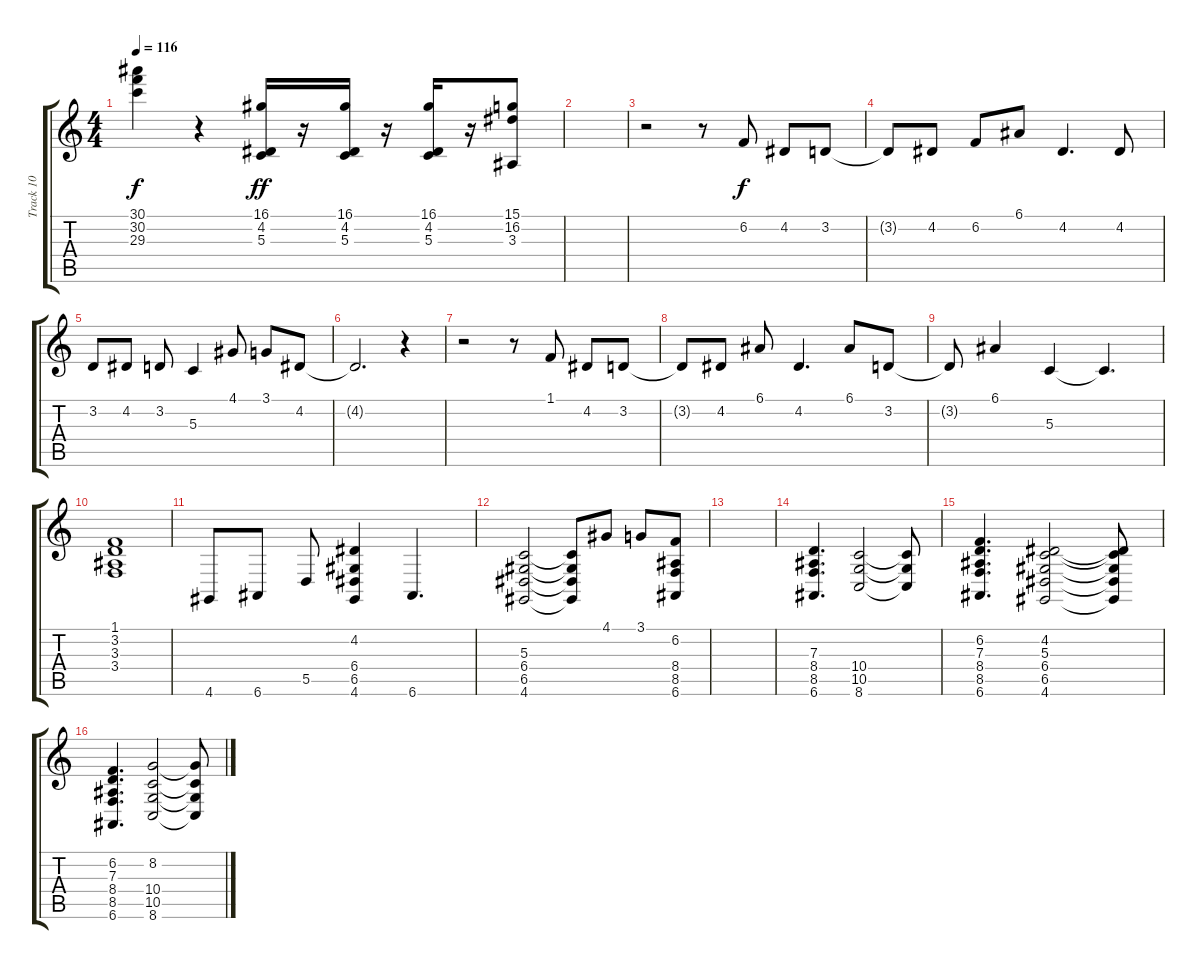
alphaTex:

\track ("Track 10" "Track 10") {instrument fx7echoes}
\staff {score tabs}
\tuning (E4 B3 G3 D3 A2 E2) {hide}
\ts (4 4)
\tempo 116
\clef g2
\ks c
(30.1{t} 30.2{t} 29.3{t}).4{dy f} r.4 (16.1 4.2 5.3).16{dy ff} r.16 (16.1 4.2 5.3).16 r.16 (16.1 4.2 5.3).16 r.16 (15.1 16.2 3.3).8 |
|
r.2{instrument fx1rain} r.8 6.2.8{dy f} 4.2.8 3.2.8 |
3.2{t}.8 4.2.8 6.2.8 6.1.8 4.2.4{d} 4.2.8 |
3.2.8 4.2.8 3.2.8 5.3.4 4.1.8 3.1.8 4.2.8 |
4.2{t}.2{d} r.4 |
r.2 r.8 1.1.8 4.2.8 3.2.8 |
3.2{t}.8 4.2.8 6.1.8 4.2.4{d} 6.1.8 3.2.8 |
3.2{t}.8 6.1.4 5.3.4 5.3{t}.4{d} |
(1.1 3.2 3.3 3.4).1{volume 7 instrument electricgrandpiano} |
4.6.8 6.6.8 5.5.8 (4.2 6.4 6.5 4.6).4 6.6.4{d} |
(5.3 6.4 6.5 4.6).2 (5.3{t} 6.4{t} 6.5{t} 4.6{t}).8 4.1.8 3.1.8 (6.2 8.4 8.5 6.6).8 |
|
(7.3 8.4 8.5 6.6).4{d instrument lead2sawtooth} (10.4 10.5 8.6).2 (10.4{t} 10.5{t} 8.6{t}).8 |
(6.2 7.3 8.4 8.5 6.6).4{d} (4.2 5.3 6.4 6.5 4.6).2 (4.2{t} 5.3{t} 6.4{t} 6.5{t} 4.6{t}).8 |
(6.2 7.3 8.4 8.5 6.6).4{d} (8.2 10.4 10.5 8.6).2 (8.2{t} 10.4{t} 10.5{t} 8.6{t}).8
